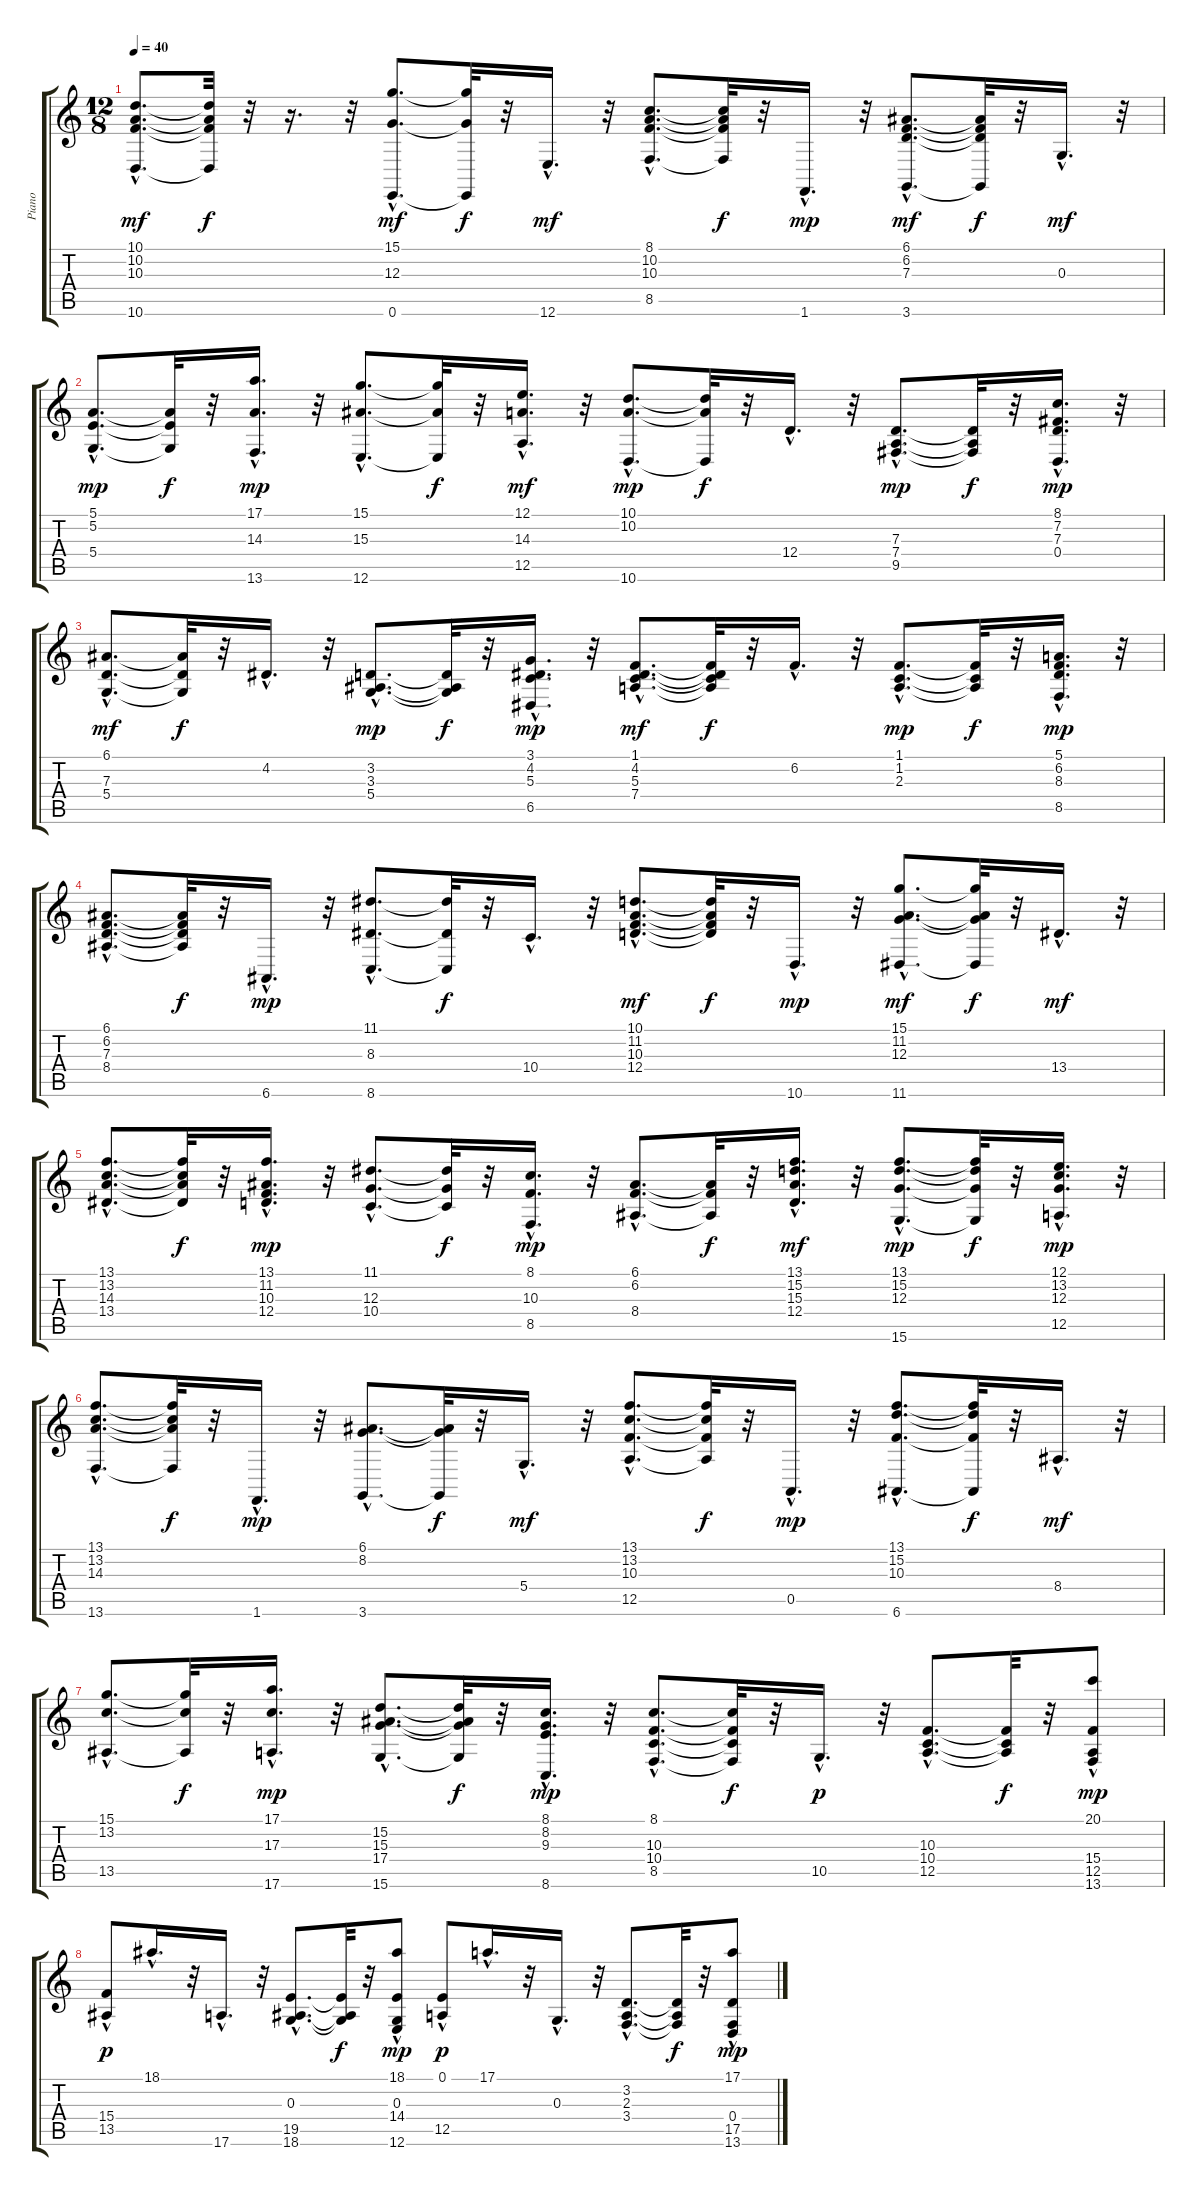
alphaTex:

\track ("Piano" "Piano") {instrument acousticgrandpiano}
\staff {score tabs}
\tuning (E4 B3 G3 D3 A2 E2) {hide}
\ts (12 8)
\tempo 40
\clef g2
\ks c
(10.1{hac} 10.2{hac} 10.3{hac} 10.6{hac}).8{d dy mf} (10.1{t} 10.2{t} 10.3{t} 10.6{t}).32{dy f} r.32 r.16{d} r.32 (15.1{hac} 12.3{hac} 0.6{hac}).8{d dy mf} (15.1{t} 12.3{t} 0.6{t}).32{dy f} r.32 12.6{hac}.16{d dy mf} r.32 (8.1{hac} 10.2{hac} 10.3{hac} 8.5{hac}).8{d} (8.1{t} 10.2{t} 10.3{t} 8.5{t}).32{dy f} r.32 1.6{hac}.16{d dy mp} r.32 (6.1{hac} 6.2{hac} 7.3{hac} 3.6{hac}).8{d dy mf} (6.1{t} 6.2{t} 7.3{t} 3.6{t}).32{dy f} r.32 0.3{hac}.16{d dy mf} r.32 |
(5.1{hac} 5.2{hac} 5.4{hac}).8{d dy mp} (5.1{t} 5.2{t} 5.4{t}).32{dy f} r.32 (17.1{hac} 14.3{hac} 13.6{hac}).16{d dy mp} r.32 (15.1{hac} 15.3{hac} 12.6{hac}).8{d} (15.1{t} 15.3{t} 12.6{t}).32{dy f} r.32 (12.1{hac} 14.3{hac} 12.5{hac}).16{d dy mf} r.32 (10.1{hac} 10.2{hac} 10.6{hac}).8{d dy mp} (10.1{t} 10.2{t} 10.6{t}).32{dy f} r.32 12.4{hac}.16{d} r.32 (7.3{hac} 7.4{hac} 9.5{hac}).8{d dy mp} (7.3{t} 7.4{t} 9.5{t}).32{dy f} r.32 (8.1{hac} 7.2{hac} 7.3{hac} 0.4{hac}).16{d dy mp} r.32 |
(6.1{hac} 7.3{hac} 5.4{hac}).8{d dy mf} (6.1{t} 7.3{t} 5.4{t}).32{dy f} r.32 4.2{hac}.16{d} r.32 (3.2{hac} 3.3{hac} 5.4{hac}).8{d dy mp} (3.2{t} 3.3{t} 5.4{t}).32{dy f} r.32 (3.1{hac} 4.2{hac} 5.3{hac} 6.5{hac}).16{d dy mp} r.32 (1.1{hac} 4.2{hac} 5.3{hac} 7.4{hac}).8{d dy mf} (1.1{t} 4.2{t} 5.3{t} 7.4{t}).32{dy f} r.32 6.2{hac}.16{d} r.32 (1.1{hac} 1.2{hac} 2.3{hac}).8{d dy mp} (1.1{t} 1.2{t} 2.3{t}).32{dy f} r.32 (5.1{hac} 6.2{hac} 8.3{hac} 8.5{hac}).16{d dy mp} r.32 |
(6.1{hac} 6.2{hac} 7.3{hac} 8.4{hac}).8{d} (6.1{t} 6.2{t} 7.3{t} 8.4{t}).32{dy f} r.32 6.6{hac}.16{d dy mp} r.32 (11.1{hac} 8.3{hac} 8.6{hac}).8{d} (11.1{t} 8.3{t} 8.6{t}).32{dy f} r.32 10.4{hac}.16{d} r.32 (10.1{hac} 11.2{hac} 10.3{hac} 12.4{hac}).8{d dy mf} (10.1{t} 11.2{t} 10.3{t} 12.4{t}).32{dy f} r.32 10.6{hac}.16{d dy mp} r.32 (15.1{hac} 11.2{hac} 12.3{hac} 11.6{hac}).8{d dy mf} (15.1{t} 11.2{t} 12.3{t} 11.6{t}).32{dy f} r.32 13.4{hac}.16{d dy mf} r.32 |
(13.1{hac} 13.2{hac} 14.3{hac} 13.4{hac}).8{d} (13.1{t} 13.2{t} 14.3{t} 13.4{t}).32{dy f} r.32 (13.1{hac} 11.2{hac} 10.3{hac} 12.4{hac}).16{d dy mp} r.32 (11.1{hac} 12.3{hac} 10.4{hac}).8{d} (11.1{t} 12.3{t} 10.4{t}).32{dy f} r.32 (8.1{hac} 10.3{hac} 8.5{hac}).16{d dy mp} r.32 (6.1{hac} 6.2{hac} 8.4{hac}).8{d} (6.1{t} 6.2{t} 8.4{t}).32{dy f} r.32 (13.1{hac} 15.2{hac} 15.3{hac} 12.4{hac}).16{d dy mf} r.32 (13.1{hac} 15.2{hac} 12.3{hac} 15.6{hac}).8{d dy mp} (13.1{t} 15.2{t} 12.3{t} 15.6{t}).32{dy f} r.32 (12.1{hac} 13.2{hac} 12.3{hac} 12.5{hac}).16{d dy mp} r.32 |
(13.1{hac} 13.2{hac} 14.3{hac} 13.6{hac}).8{d} (13.1{t} 13.2{t} 14.3{t} 13.6{t}).32{dy f} r.32 1.6{hac}.16{d dy mp} r.32 (6.1{hac} 8.2{hac} 3.6{hac}).8{d} (6.1{t} 8.2{t} 3.6{t}).32{dy f} r.32 5.4{hac}.16{d dy mf} r.32 (13.1{hac} 13.2{hac} 10.3{hac} 12.5{hac}).8{d} (13.1{t} 13.2{t} 10.3{t} 12.5{t}).32{dy f} r.32 0.5{hac}.16{d dy mp} r.32 (13.1{hac} 15.2{hac} 10.3{hac} 6.6{hac}).8{d} (13.1{t} 15.2{t} 10.3{t} 6.6{t}).32{dy f} r.32 8.4{hac}.16{d dy mf} r.32 |
(15.1{hac} 13.2{hac} 13.5{hac}).8{d} (15.1{t} 13.2{t} 13.5{t}).32{dy f} r.32 (17.1{hac} 17.3{hac} 17.6{hac}).16{d dy mp} r.32 (15.2{hac} 15.3{hac} 17.4{hac} 15.6{hac}).8{d} (15.2{t} 15.3{t} 17.4{t} 15.6{t}).32{dy f} r.32 (8.1{hac} 8.2{hac} 9.3{hac} 8.6{hac}).16{d dy mp} r.32 (8.1{hac} 10.3{hac} 10.4{hac} 8.5{hac}).8{d} (8.1{t} 10.3{t} 10.4{t} 8.5{t}).32{dy f} r.32 10.5{hac}.16{d dy p} r.32 (10.3{hac} 10.4{hac} 12.5{hac}).8{d} (10.3{t} 10.4{t} 12.5{t}).32{dy f} r.32 (20.1{hac} 15.4{hac} 12.5{hac} 13.6{hac}).8{dy mp} |
(15.4{hac} 13.5{hac}).8{dy p} 18.1{hac}.16{d} r.32 17.6{hac}.16{d} r.32 (0.3{hac} 19.5{hac} 18.6{hac}).8{d} (0.3{t} 19.5{t} 18.6{t}).32{dy f} r.32 (18.1{hac} 0.3{hac} 14.4{hac} 12.6{hac}).8{dy mp} (0.1{hac} 12.5{hac}).8{dy p} 17.1{hac}.16{d} r.32 0.3{hac}.16{d} r.32 (3.2{hac} 2.3{hac} 3.4{hac}).8{d} (3.2{t} 2.3{t} 3.4{t}).32{dy f} r.32 (17.1{hac} 0.4{hac} 17.5{hac} 13.6{hac}).8{dy mp}
